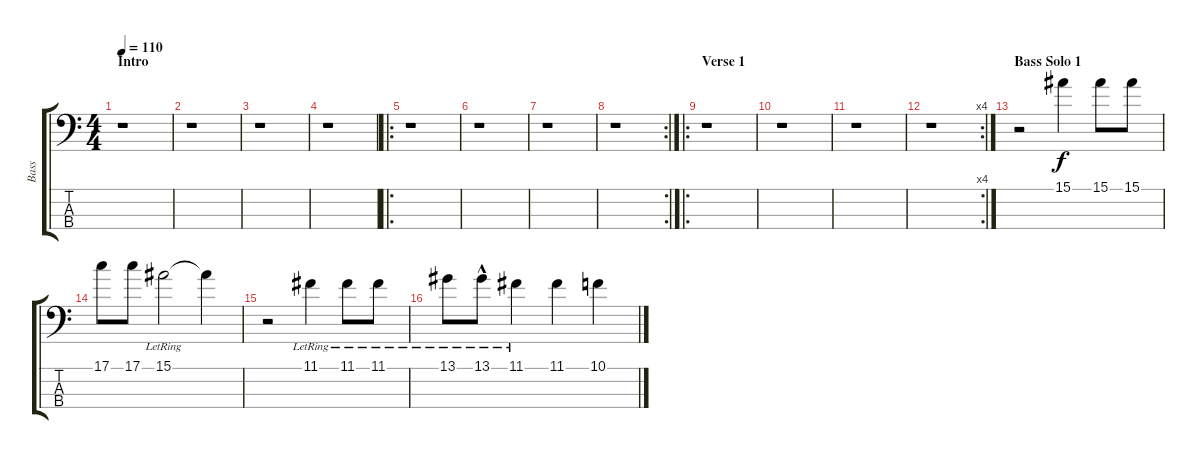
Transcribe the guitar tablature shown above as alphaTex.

\track ("Bass" "Bass") {instrument acousticbass}
\staff {score tabs}
\tuning (G2 D2 A1 E1) {hide}
\ts (4 4)
\section ("" "Intro")
\tempo 110
\clef f4
\ks c
r.1{dy f instrument acousticbass} |
r.1 |
r.1 |
r.1 |
\ro
r.1 |
r.1 |
r.1 |
\rc 2
r.1 |
\ro
\section ("" "Verse 1")
r.1 |
r.1 |
r.1 |
\rc 4
r.1 |
\section ("" "Bass Solo 1")
r.2 15.1.4 15.1.8 15.1.8 |
17.1.8 17.1.8 15.1{lr}.2 15.1{t}.4 |
r.2 11.1{lr}.4 11.1{lr}.8 11.1{lr}.8 |
13.1{lr}.8 13.1{hac lr}.8 11.1{lr}.4 11.1.4 10.1.4
